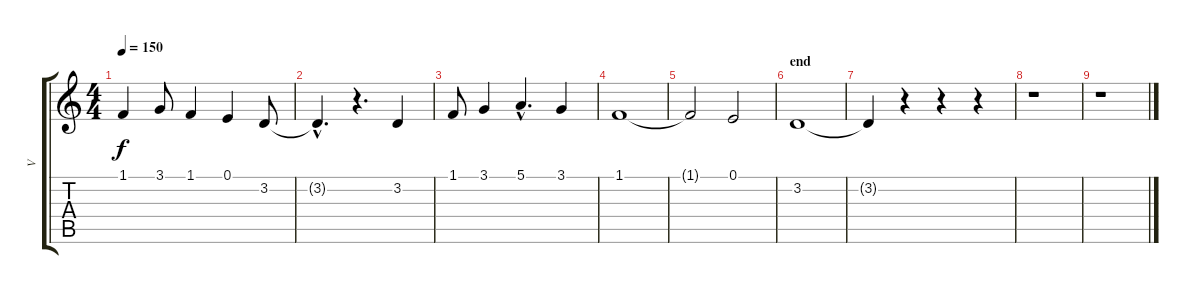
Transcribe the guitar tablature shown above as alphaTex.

\track ("V" "V") {instrument frenchhorn}
\staff {score tabs}
\tuning (E4 B3 G3 D3 A2 E2) {hide}
\ts (4 4)
\tempo 150
\clef g2
\ks c
1.1.4{dy f} 3.1.8 1.1.4 0.1.4 3.2.8 |
3.2{hac t}.4{d} r.4{d} 3.2.4 |
1.1.8 3.1.4 5.1{hac}.4{d} 3.1.4 |
1.1.1 |
1.1{t}.2 0.1.2 |
\section ("" "end")
3.2.1 |
3.2{t}.4 r.4 r.4 r.4 |
r.1 |
r.1
